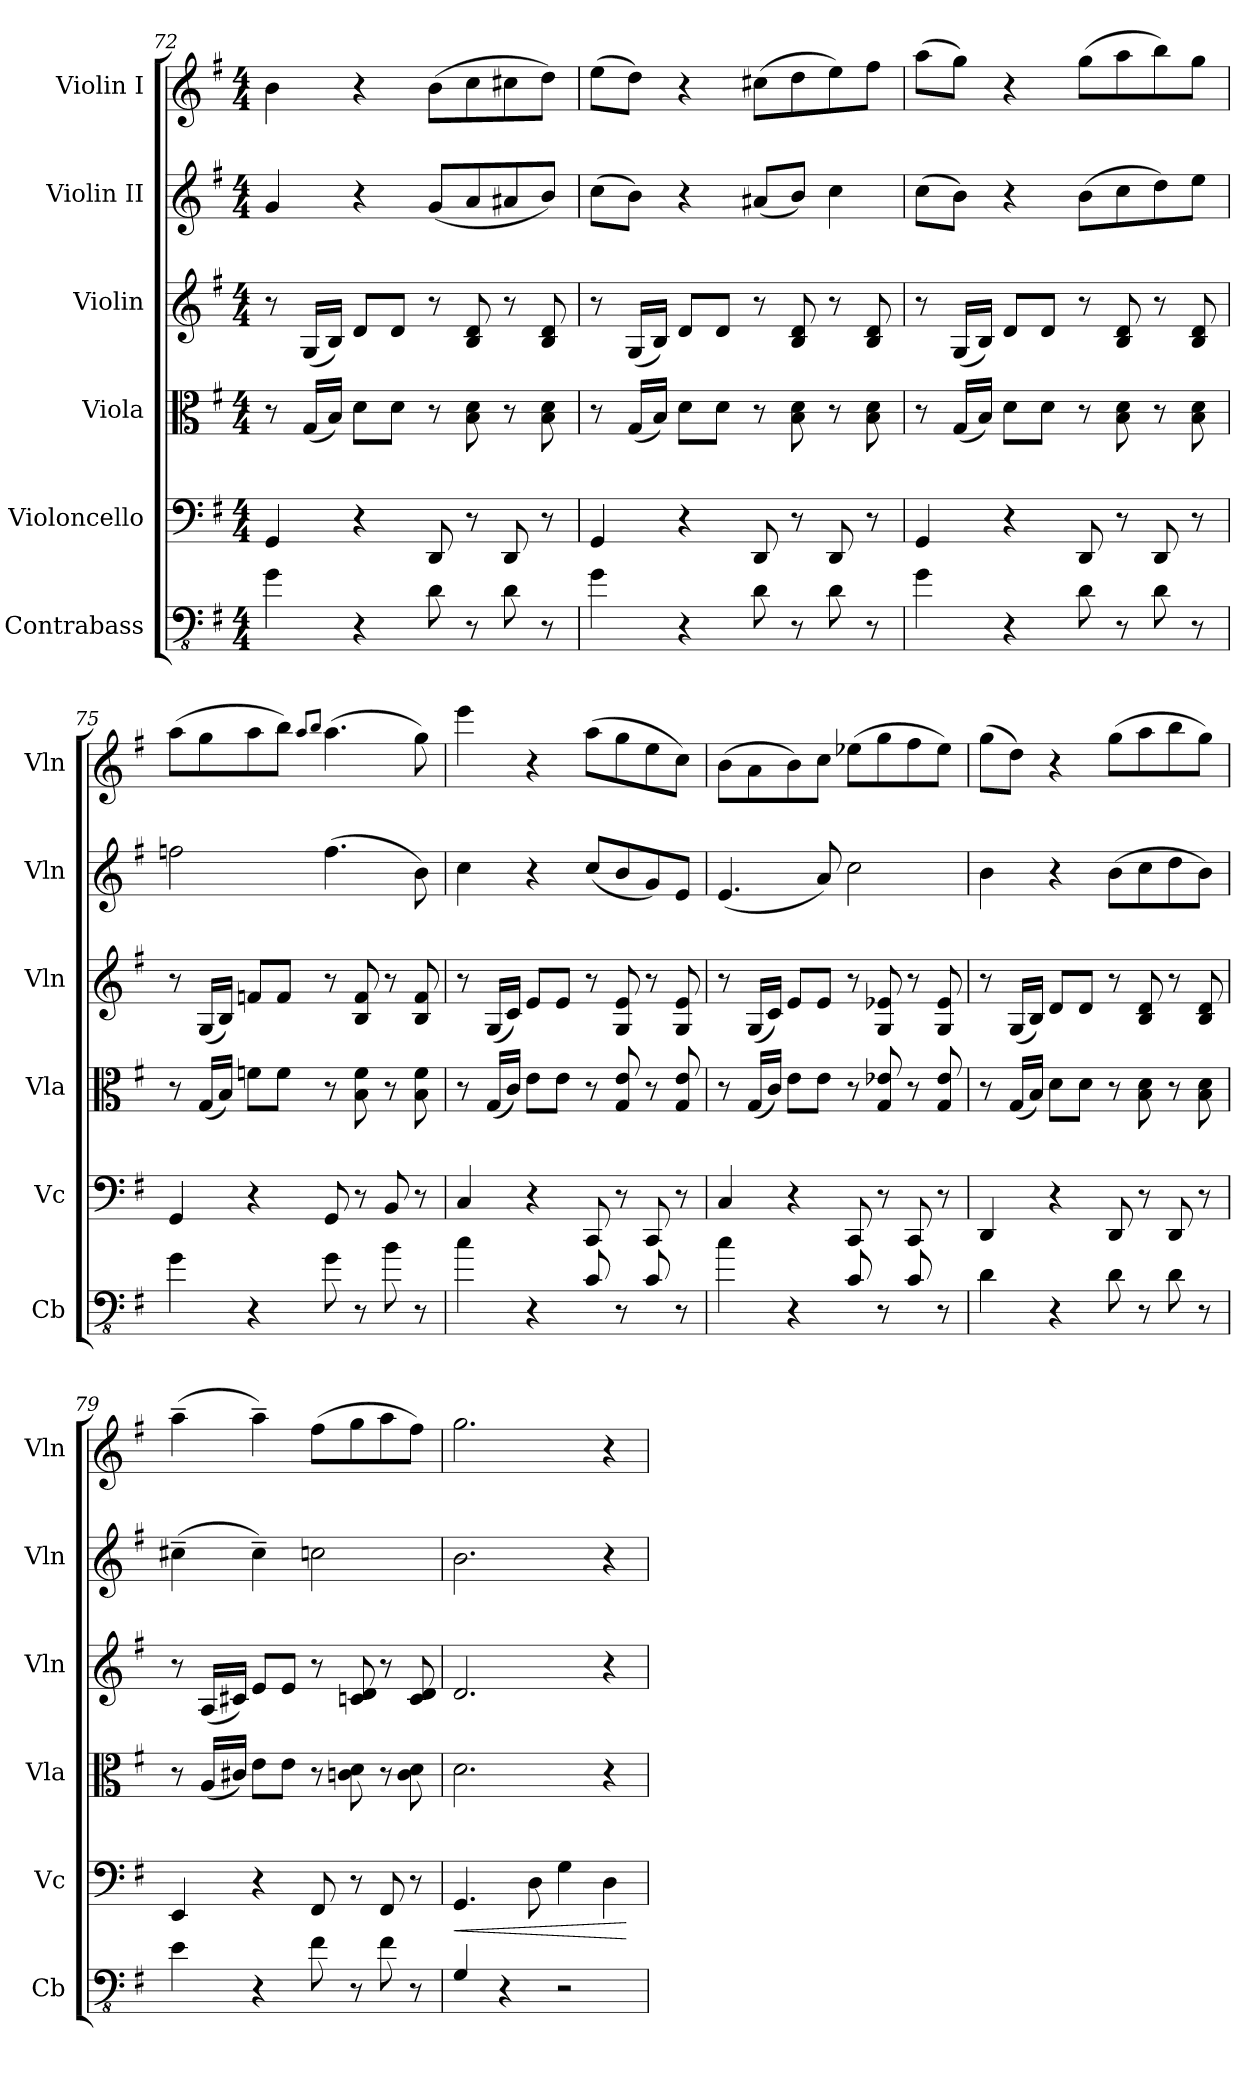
**kern	**kern	**dynam	**kern	**kern	**kern	**kern
*part6	*part5	*part5	*part4	*part3	*part2	*part1
*staff6	*staff5	*staff5	*staff4	*staff3	*staff2	*staff1
*I"Contrabass	*I"Violoncello	*	*I"Viola	*I"Violin	*I"Violin II	*I"Violin I
*I'Cb	*I'Vc	*	*I'Vla	*I'Vln	*I'Vln	*I'Vln
!!LO:LB:g=z
*clefFv4	*clefF4	*	*clefC3	*clefG2	*clefG2	*clefG2
*ITrd7c12	*	*	*	*	*	*
*k[f#]	*k[f#]	*	*k[f#]	*k[f#]	*k[f#]	*k[f#]
*M4/4	*M4/4	*	*M4/4	*M4/4	*M4/4	*M4/4
=72	=72	=72	=72	=72	=72	=72
4GG\	4GG/	.	8r	8r	4g/	4b\
.	.	.	(<16G/LL	(<16G/LL	.	.
.	.	.	16B/JJ)	16B/JJ)	.	.
4r	4r	.	8d\L	8d/L	4r	4r
.	.	.	8d\J	8d/J	.	.
8DD\	8DD/	.	8r	8r	(<8g/L	(>8b\L
8r	8r	.	8B\ 8d\	8B/ 8d/	8a/	8cc\
8DD\	8DD/	.	8r	8r	8a#X/	8cc#X\
8r	8r	.	8B\ 8d\	8B/ 8d/	8b/J)	8dd\J)
=73	=73	=73	=73	=73	=73	=73
4GG\	4GG/	.	8r	8r	(>8cc\L	(>8ee\L
.	.	.	(<16G/LL	(<16G/LL	8b\J)	8dd\J)
.	.	.	16B/JJ)	16B/JJ)	.	.
4r	4r	.	8d\L	8d/L	4r	4r
.	.	.	8d\J	8d/J	.	.
8DD\	8DD/	.	8r	8r	(<8a#X/L	(>8cc#X\L
8r	8r	.	8B\ 8d\	8B/ 8d/	8b/J)	8dd\
8DD\	8DD/	.	8r	8r	4cc\	8ee\)
8r	8r	.	8B\ 8d\	8B/ 8d/	.	8ff#\J
=74	=74	=74	=74	=74	=74	=74
4GG\	4GG/	.	8r	8r	(>8cc\L	(>8aa\L
.	.	.	(<16G/LL	(<16G/LL	8b\J)	8gg\J)
.	.	.	16B/JJ)	16B/JJ)	.	.
4r	4r	.	8d\L	8d/L	4r	4r
.	.	.	8d\J	8d/J	.	.
8DD\	8DD/	.	8r	8r	(>8b\L	(>8gg\L
8r	8r	.	8B\ 8d\	8B/ 8d/	8cc\	8aa\
8DD\	8DD/	.	8r	8r	8dd\)	8bb\)
8r	8r	.	8B\ 8d\	8B/ 8d/	8ee\J	8gg\J
!!LO:PB:g=z
=75	=75	=75	=75	=75	=75	=75
4GG\	4GG/	.	8r	8r	2ffn\	(>8aa\L
.	.	.	(<16G/LL	(<16G/LL	.	8gg\
.	.	.	16B/JJ)	16B/JJ)	.	.
4r	4r	.	8fn\L	8fn/L	.	8aa\
.	.	.	8f\J	8f/J	.	8bb\J)
.	.	.	.	.	.	8qaa/L
.	.	.	.	.	.	8qbb/J
8GG\	8GG/	.	8r	8r	(>4.ff\	(>4.aa\
8r	8r	.	8B\ 8f\	8B/ 8f/	.	.
8BB\	8BB/	.	8r	8r	.	.
8r	8r	.	8B\ 8f\	8B/ 8f/	8b\)	8gg\)
=76	=76	=76	=76	=76	=76	=76
4C\	4C/	.	8r	8r	4cc\	4eee\
.	.	.	(<16G/LL	(<16G/LL	.	.
.	.	.	16c/JJ)	16c/JJ)	.	.
4r	4r	.	8e\L	8e/L	4r	4r
.	.	.	8e\J	8e/J	.	.
8CC/	8CC/	.	8r	8r	(<8cc/L	(>8aa\L
8r	8r	.	8G/ 8e/	8G/ 8e/	8b/	8gg\
8CC/	8CC/	.	8r	8r	8g/)	8ee\
8r	8r	.	8G/ 8e/	8G/ 8e/	8e/J	8cc\J)
=77	=77	=77	=77	=77	=77	=77
4C\	4C/	.	8r	8r	(<4.e/	(>8b\L
.	.	.	(<16G/LL	(<16G/LL	.	8a\
.	.	.	16c/JJ)	16c/JJ)	.	.
4r	4r	.	8e\L	8e/L	.	8b\)
.	.	.	8e\J	8e/J	8a/)	8cc\J
8CC/	8CC/	.	8r	8r	2cc\	(>8ee-X\L
8r	8r	.	8G/ 8e-X/	8G/ 8e-X/	.	8gg\
8CC/	8CC/	.	8r	8r	.	8ff#\
8r	8r	.	8G/ 8e-/	8G/ 8e-/	.	8ee-\J)
!!LO:LB:g=z
=78	=78	=78	=78	=78	=78	=78
4DD\	4DD/	.	8r	8r	4b\	(>8gg\L
.	.	.	(<16G/LL	(<16G/LL	.	8dd\J)
.	.	.	16B/JJ)	16B/JJ)	.	.
4r	4r	.	8d\L	8d/L	4r	4r
.	.	.	8d\J	8d/J	.	.
8DD\	8DD/	.	8r	8r	(>8b\L	(>8gg\L
8r	8r	.	8B\ 8d\	8B/ 8d/	8cc\	8aa\
8DD\	8DD/	.	8r	8r	8dd\	8bb\
8r	8r	.	8B\ 8d\	8B/ 8d/	8b\J)	8gg\J)
=79	=79	=79	=79	=79	=79	=79
4EE\	4EE/	.	8r	8r	(>4cc#X~\	(>4aa~\
.	.	.	(<16A/LL	(<16A/LL	.	.
.	.	.	16c#X/JJ)	16c#X/JJ)	.	.
4r	4r	.	8e\L	8e/L	4cc#~\)	4aa~\)
.	.	.	8e\J	8e/J	.	.
8FF#\	8FF#/	.	8r	8r	2ccn\	(>8ff#\L
8r	8r	.	8cn\ 8d\	8cn/ 8d/	.	8gg\
8FF#\	8FF#/	.	8r	8r	.	8aa\
8r	8r	.	8c\ 8d\	8c/ 8d/	.	8ff#\J)
=80	=80	=80	=80	=80	=80	=80
!	!	!LO:HP:b	!	!	!	!
4GGG/	4.GG/	<	2.d\	2.d/	2.b\	2.gg\
4r	.	.	.	.	.	.
.	8D\	.	.	.	.	.
2r	4G\	.	.	.	.	.
.	4D\	.	4r	4r	4r	4r
.	.	[	.	.	.	.
=	=	=	=	=	=	=
*-	*-	*-	*-	*-	*-	*-
